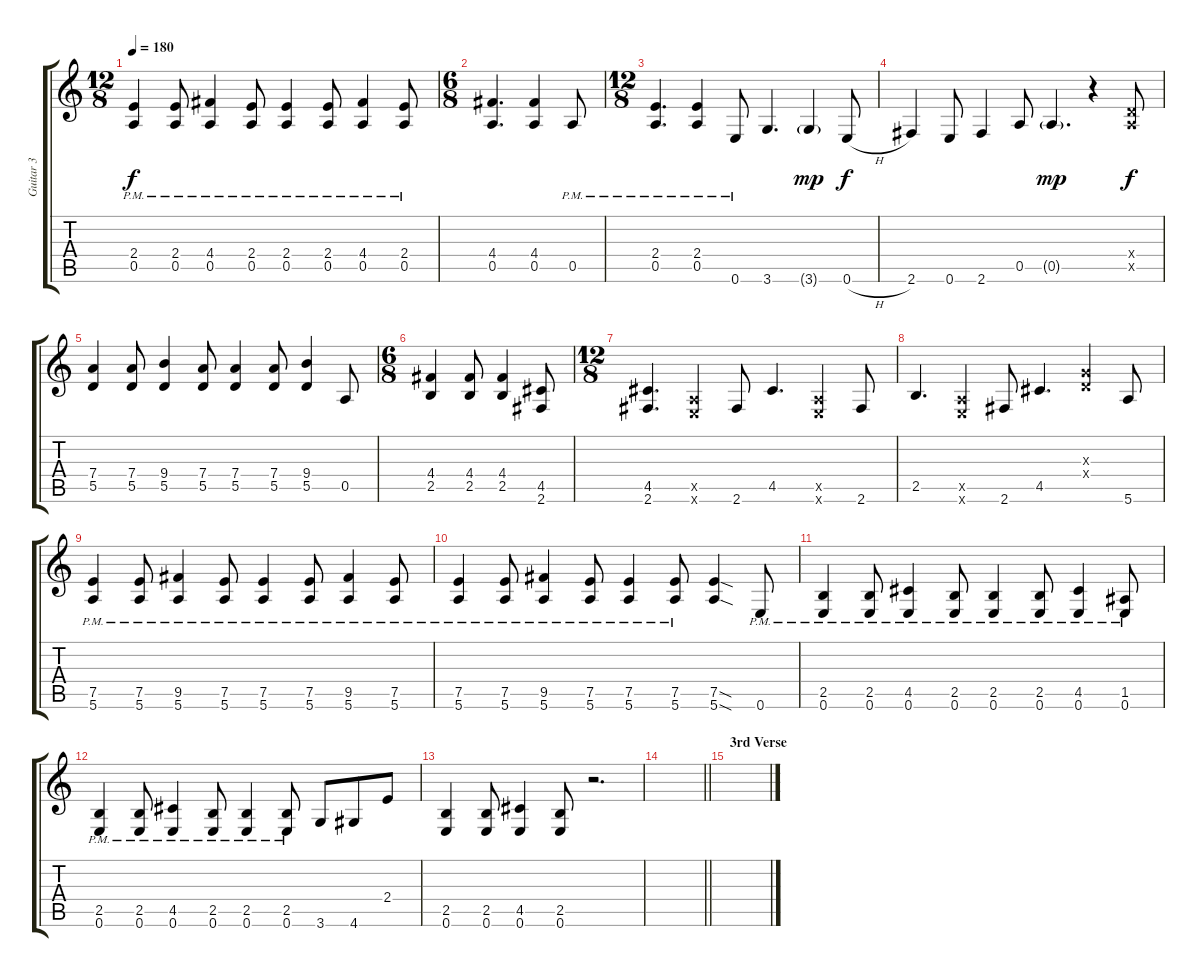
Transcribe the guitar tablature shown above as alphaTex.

\track ("Guitar 3" "Guitar 3") {instrument distortionguitar}
\staff {score tabs}
\tuning (E4 B3 G3 D3 A2 E2) {hide}
\ts (12 8)
\tempo 180
\clef g2
\ks c
(2.4{pm} 0.5{pm}).4{dy f} (2.4{pm} 0.5{pm}).8 (4.4{pm} 0.5{pm}).4 (2.4{pm} 0.5{pm}).8 (2.4{pm} 0.5{pm}).4 (2.4{pm} 0.5{pm}).8 (4.4{pm} 0.5{pm}).4 (2.4{pm} 0.5{pm}).8 |
\ts (6 8)
(4.4 0.5).4{d} (4.4 0.5).4 0.5{pm}.8 |
\ts (12 8)
(2.4{pm} 0.5{pm}).4{d} (2.4{pm} 0.5{pm}).4 0.6{pm}.8 3.6.4{d} 3.6{g}.4{dy mp} 0.6{h}.8{dy f} |
2.6.4 0.6.8 2.6.4 0.5.8 0.5{g}.4{d dy mp} r.4 (0.4{x} 0.5{x}).8{dy f} |
(7.4 5.5).4 (7.4 5.5).8 (9.4 5.5).4 (7.4 5.5).8 (7.4 5.5).4 (7.4 5.5).8 (9.4 5.5).4 0.5.8 |
\ts (6 8)
(4.4 2.5).4 (4.4 2.5).8 (4.4 2.5).4 (4.5 2.6).8 |
\ts (12 8)
(4.5 2.6).4{d} (0.5{x} 0.6{x}).4 2.6.8 4.5.4{d} (0.5{x} 0.6{x}).4 2.6.8 |
2.5.4{d} (0.5{x} 0.6{x}).4 2.6.8 4.5.4{d} (0.3{x} 0.4{x}).4 5.6.8 |
(7.5{pm} 5.6{pm}).4 (7.5{pm} 5.6{pm}).8 (9.5{pm} 5.6{pm}).4 (7.5{pm} 5.6{pm}).8 (7.5{pm} 5.6{pm}).4 (7.5{pm} 5.6{pm}).8 (9.5{pm} 5.6{pm}).4 (7.5{pm} 5.6{pm}).8 |
(7.5{pm} 5.6{pm}).4 (7.5{pm} 5.6{pm}).8 (9.5{pm} 5.6{pm}).4 (7.5{pm} 5.6{pm}).8 (7.5{pm} 5.6{pm}).4 (7.5{pm} 5.6{pm}).8 (7.5{sod} 5.6{sod}).4 0.6{pm}.8 |
(2.5{pm} 0.6{pm}).4 (2.5{pm} 0.6{pm}).8 (4.5{pm} 0.6{pm}).4 (2.5{pm} 0.6{pm}).8 (2.5{pm} 0.6{pm}).4 (2.5{pm} 0.6{pm}).8 (4.5{pm} 0.6{pm}).4 (1.5{pm} 0.6{pm}).8 |
(2.5{pm} 0.6{pm}).4 (2.5{pm} 0.6{pm}).8 (4.5{pm} 0.6{pm}).4 (2.5{pm} 0.6{pm}).8 (2.5{pm} 0.6{pm}).4 (2.5{pm} 0.6{pm}).8 3.6.8 4.6.8 2.4.8 |
(2.5 0.6).4 (2.5 0.6).8 (4.5 0.6).4 (2.5 0.6).8 r.2{d} |
\barLineRight lightlight
|
\section ("" "3rd Verse")
